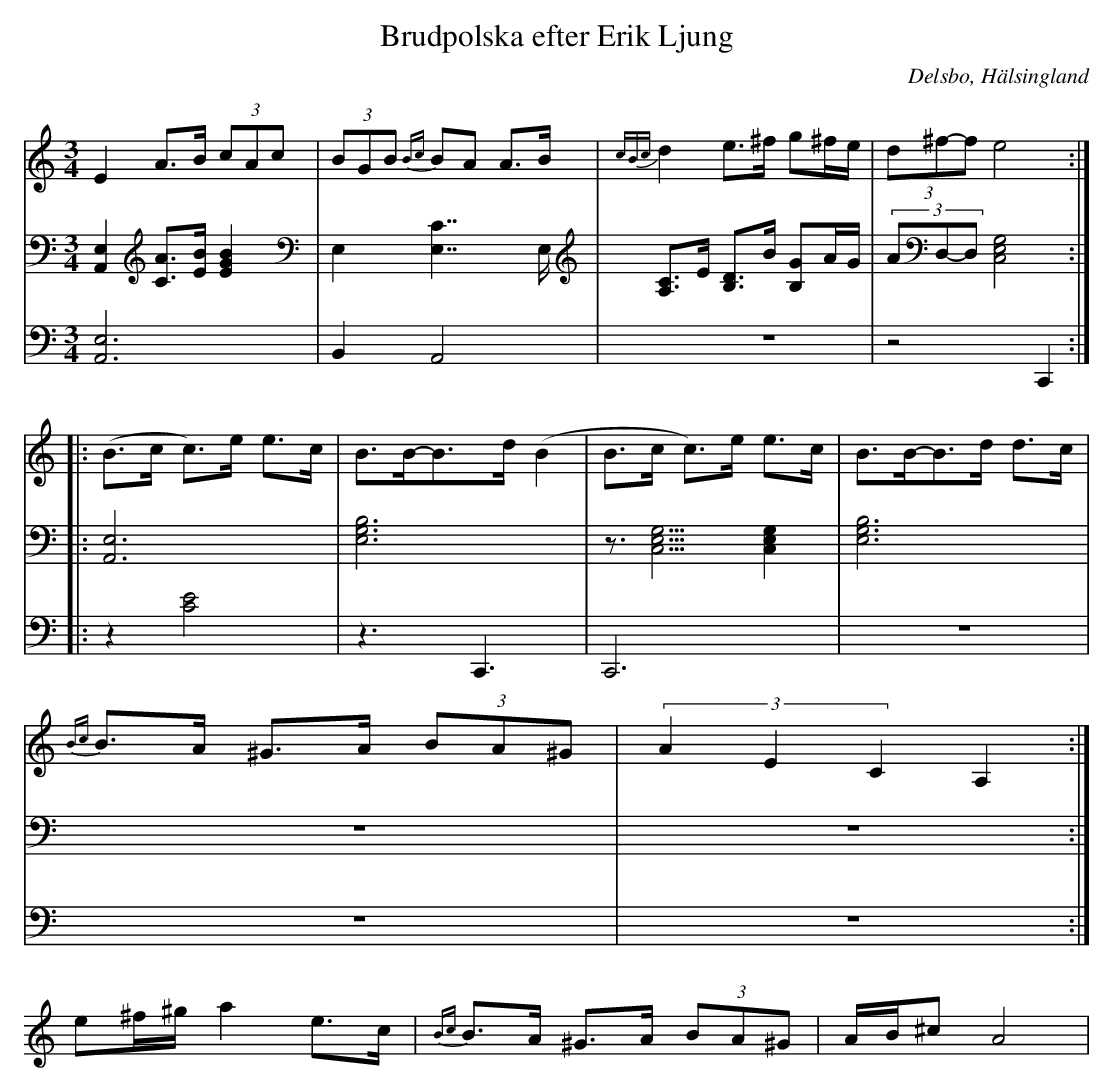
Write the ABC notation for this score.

X:1
T: Brudpolska efter Erik Ljung
Q: 105
O: Delsbo, Hälsingland
M: 3/4
L: 1/8
K: Am
V:1
V:2
V:3 Merge
V:1
E2 A>B (3cAc| (3BGB {Bc}BA A>B|{cBc}d2 e>^f g^f/e/|(3d^f-f e4 :|
|:(B>c c)>e e>c|B>B-B>d (B2|B>c c)>e e>c|B>B-B>d d>c|
{Bc}B>A ^G>A (3BA^G|(3A2E2C2 A,2:|
e^f/^g/ a2 e>c|{Bc}B>A ^G>A (3BA^G|A/B/^c A4|
V:2
[A,,2E,2] [AC]>[BE] [B2E2G2]|E,2 [C7/2E,7/2]E,/|[A,C]>E [B,D]>B [B,G]A/G/|(3AD,-D, [E,4G,4C,4]:|
|:[A,,6E,6]|[E,6G,6B,6]|z3/2[E,5/2G,5/2C,5/2] [E,2G,2C,2]|[E,6G,6B,6]|
z6|z6:|
V:3
[A,,6E,6]|B,,2 A,,4|z6|z4 C,,2:|
|:z2 [C4E4]|z3C,,3|C,,6|z6|
z6|z6:|
